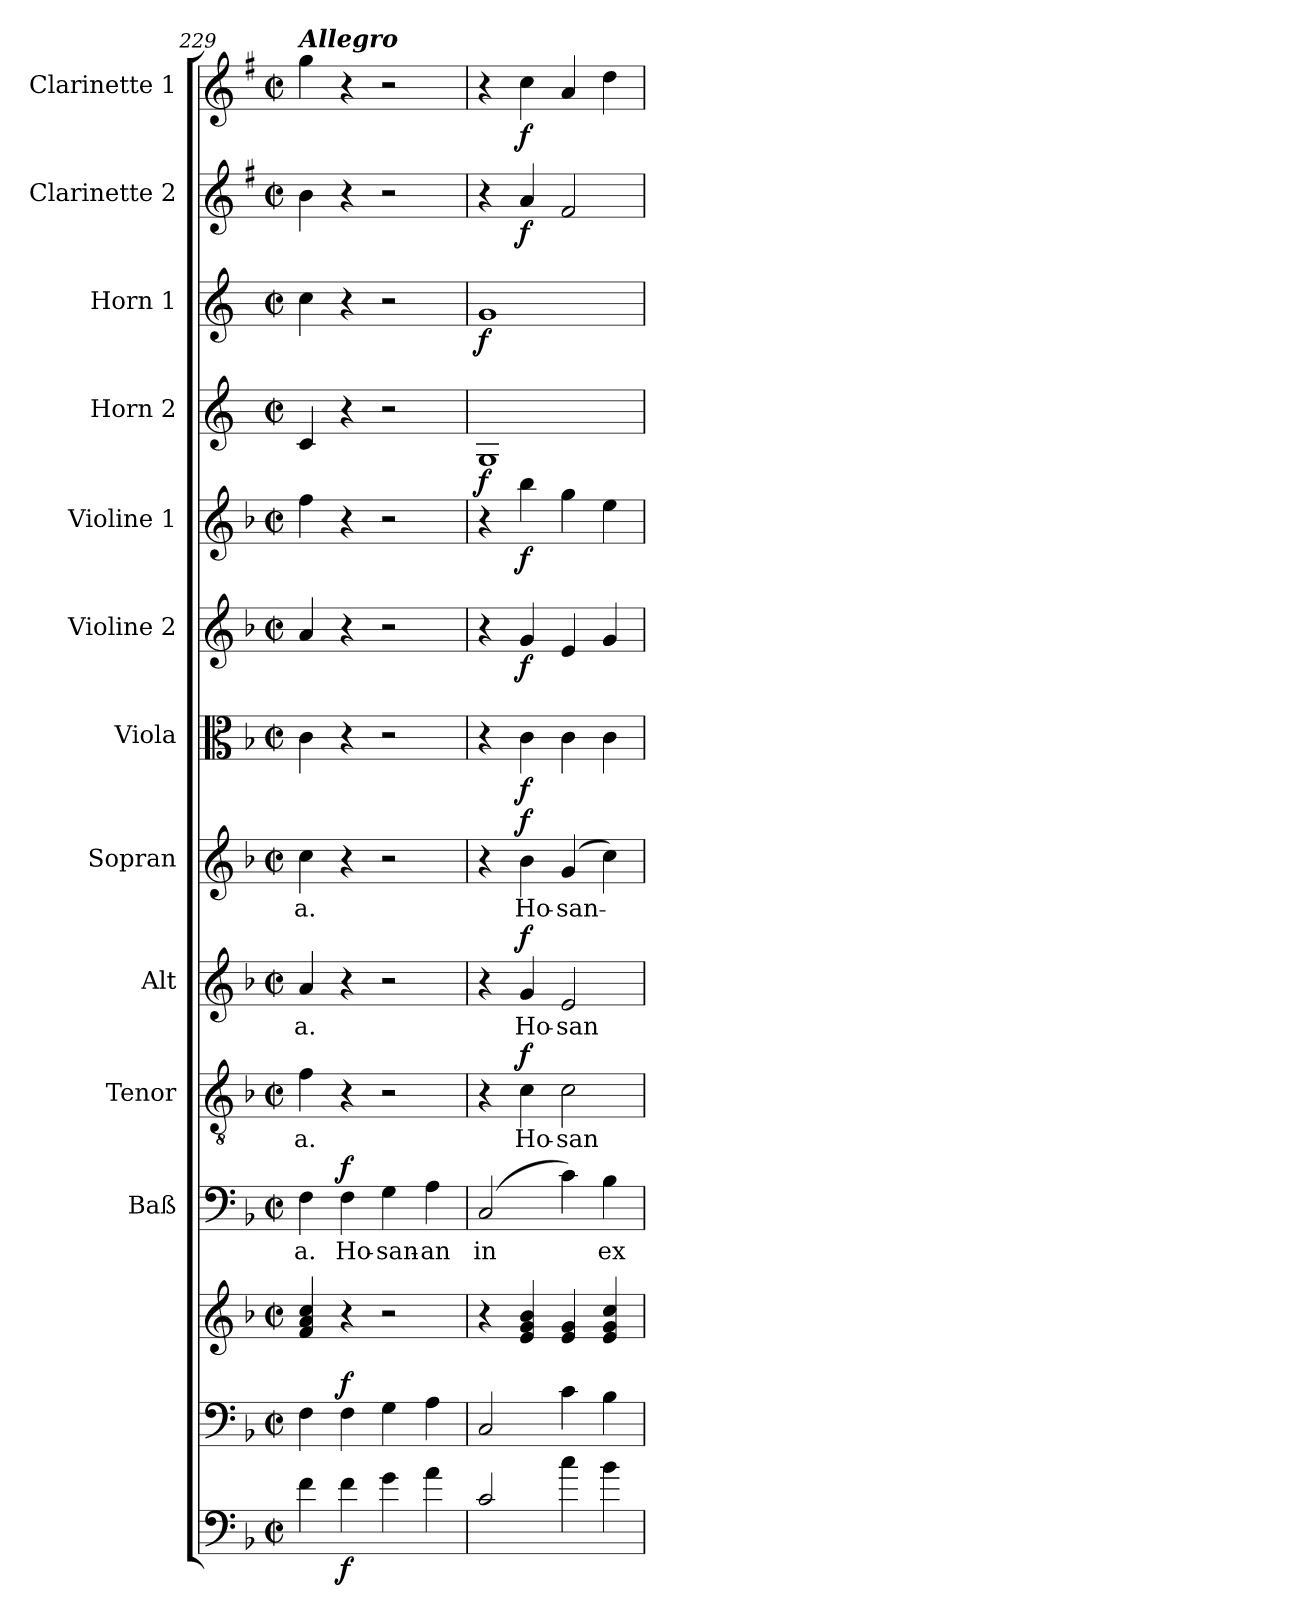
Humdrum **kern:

**kern	**dynam	**kern	**kern	**dynam	**kern	**text	**dynam	**kern	**text	**dynam	**kern	**text	**dynam	**kern	**text	**dynam	**kern	**dynam	**kern	**dynam	**kern	**dynam	**kern	**dynam	**kern	**dynam	**kern	**dynam	**kern	**dynam
*part13	*part13	*part12	*part12	*part12	*part11	*part11	*part11	*part10	*part10	*part10	*part9	*part9	*part9	*part8	*part8	*part8	*part7	*part7	*part6	*part6	*part5	*part5	*part4	*part4	*part3	*part3	*part2	*part2	*part1	*part1
*staff14	*staff14	*staff13	*staff12	*staff12/13	*staff11	*staff11	*staff11	*staff10	*staff10	*staff10	*staff9	*staff9	*staff9	*staff8	*staff8	*staff8	*staff7	*staff7	*staff6	*staff6	*staff5	*staff5	*staff4	*staff4	*staff3	*staff3	*staff2	*staff2	*staff1	*staff1
*	*	*	*	*	*I"Baß	*	*	*I"Tenor	*	*	*I"Alt	*	*	*I"Sopran	*	*	*I"Viola	*	*I"Violine 2	*	*I"Violine 1	*	*I"Horn 2	*	*I"Horn 1	*	*I"Clarinette 2	*	*I"Clarinette 1	*
*	*	*	*	*	*I'Baß	*	*	*I'Ten	*	*	*I'Alt	*	*	*I'Sop	*	*	*I'Vla.	*	*I'Vln. 2	*	*I'Vln. 1	*	*I'Hrn. 2	*	*I'Hrn. 1	*	*	*	*	*
!!LO:PB:g=z
*clefF4	*	*clefF4	*clefG2	*	*clefF4	*	*	*clefGv2	*	*	*clefG2	*	*	*clefG2	*	*	*clefC3	*	*clefG2	*	*clefG2	*	*clefG2	*	*clefG2	*	*clefG2	*	*clefG2	*
*ITrd7c12	*	*	*	*	*	*	*	*	*	*	*	*	*	*	*	*	*	*	*	*	*	*	*ITrd4c7	*	*ITrd4c7	*	*ITrd1c2	*	*ITrd1c2	*
*k[b-]	*	*k[b-]	*k[b-]	*	*k[b-]	*	*	*k[b-]	*	*	*k[b-]	*	*	*k[b-]	*	*	*k[b-]	*	*k[b-]	*	*k[b-]	*	*k[b-]	*	*k[b-]	*	*k[b-]	*	*k[b-]	*
*F:	*	*F:	*F:	*	*F:	*	*	*F:	*	*	*F:	*	*	*F:	*	*	*F:	*	*F:	*	*F:	*	*F:	*	*F:	*	*F:	*	*F:	*
*M2/2	*	*M2/2	*M2/2	*	*M2/2	*	*	*M2/2	*	*	*M2/2	*	*	*M2/2	*	*	*M2/2	*	*M2/2	*	*M2/2	*	*M2/2	*	*M2/2	*	*M2/2	*	*M2/2	*
*met(c|)	*	*met(c|)	*met(c|)	*	*met(c|)	*	*	*met(c|)	*	*	*met(c|)	*	*	*met(c|)	*	*	*met(c|)	*	*met(c|)	*	*met(c|)	*	*met(c|)	*	*met(c|)	*	*met(c|)	*	*met(c|)	*
=229	=229	=229	=229	=229	=229	=229	=229	=229	=229	=229	=229	=229	=229	=229	=229	=229	=229	=229	=229	=229	=229	=229	=229	=229	=229	=229	=229	=229	=229	=229
!	!	!	!	!	!	!	!	!	!	!	!	!	!	!	!	!	!	!	!	!	!	!	!	!	!	!	!	!	!LO:TX:a:Bi:t=Allegro	!
!	!	!	!	!	!	!LO:LY:b	!	!	!LO:LY:b	!	!	!LO:LY:b	!	!	!LO:LY:b	!	!	!	!	!	!	!	!	!	!	!	!	!	!	!
4F\	.	4F\	4f/ 4a/ 4cc/	.	4F\	-a.	.	4f\	-a.	.	4a/	-a.	.	4cc\	-a.	.	4c\	.	4a/	.	4ff\	.	4F/	.	4f\	.	4a\	.	4ff\	.
!	!LO:DY:b	!	!	!LO:DY:a=2	!	!LO:LY:b	!LO:DY:a	!	!	!	!	!	!	!	!	!	!	!	!	!	!	!	!	!	!	!	!	!	!	!
4F\	f	4F\	4r	f	4F\	Ho-	f	4r	.	.	4r	.	.	4r	.	.	4r	.	4r	.	4r	.	4r	.	4r	.	4r	.	4r	.
!	!	!	!	!	!	!LO:LY:b	!	!	!	!	!	!	!	!	!	!	!	!	!	!	!	!	!	!	!	!	!	!	!	!
4G\	.	4G\	2r	.	4G\	-san-	.	2r	.	.	2r	.	.	2r	.	.	2r	.	2r	.	2r	.	2r	.	2r	.	2r	.	2r	.
!	!	!	!	!	!	!LO:LY:b	!	!	!	!	!	!	!	!	!	!	!	!	!	!	!	!	!	!	!	!	!	!	!	!
4A\	.	4A\	.	.	4A\	-an	.	.	.	.	.	.	.	.	.	.	.	.	.	.	.	.	.	.	.	.	.	.	.	.
=230	=230	=230	=230	=230	=230	=230	=230	=230	=230	=230	=230	=230	=230	=230	=230	=230	=230	=230	=230	=230	=230	=230	=230	=230	=230	=230	=230	=230	=230	=230
!	!	!	!	!	!	!LO:LY:b	!	!	!	!	!	!	!	!	!	!	!	!	!	!	!	!	!	!LO:DY:b	!	!LO:DY:b	!	!	!	!
2C/	.	2C/	4r	.	(2C/	in	.	4r	.	.	4r	.	.	4r	.	.	4r	.	4r	.	4r	.	1C	f	1c	f	4r	.	4r	.
!	!	!	!	!	!	!	!	!	!LO:LY:b	!LO:DY:a	!	!LO:LY:b	!LO:DY:a	!	!LO:LY:b	!LO:DY:a	!	!LO:DY:b	!	!LO:DY:b	!	!LO:DY:b	!	!	!	!	!	!LO:DY:b	!	!LO:DY:b
.	.	.	4e/ 4g/ 4b-/	.	.	.	.	4c\	Ho-	f	4g/	Ho-	f	4b-\	Ho-	f	4c\	f	4g/	f	4bb-\	f	.	.	.	.	4g/	f	4b-\	f
!	!	!	!	!	!	!	!	!	!LO:LY:b	!	!	!LO:LY:b	!	!	!LO:LY:b	!	!	!	!	!	!	!	!	!	!	!	!	!	!	!
4c\	.	4c\	4e/ 4g/	.	4c\)	.	.	2c\	-san-	.	2e/	-san-	.	(4g/	-san-	.	4c\	.	4e/	.	4gg\	.	.	.	.	.	2e/	.	4g/	.
!	!	!	!	!	!	!LO:LY:b	!	!	!	!	!	!	!	!	!	!	!	!	!	!	!	!	!	!	!	!	!	!	!	!
4B-\	.	4B-\	4e/ 4g/ 4cc/	.	4B-\	ex-	.	.	.	.	.	.	.	4cc\)	.	.	4c\	.	4g/	.	4ee\	.	.	.	.	.	.	.	4cc\	.
=	=	=	=	=	=	=	=	=	=	=	=	=	=	=	=	=	=	=	=	=	=	=	=	=	=	=	=	=	=	=
*-	*-	*-	*-	*-	*-	*-	*-	*-	*-	*-	*-	*-	*-	*-	*-	*-	*-	*-	*-	*-	*-	*-	*-	*-	*-	*-	*-	*-	*-	*-
